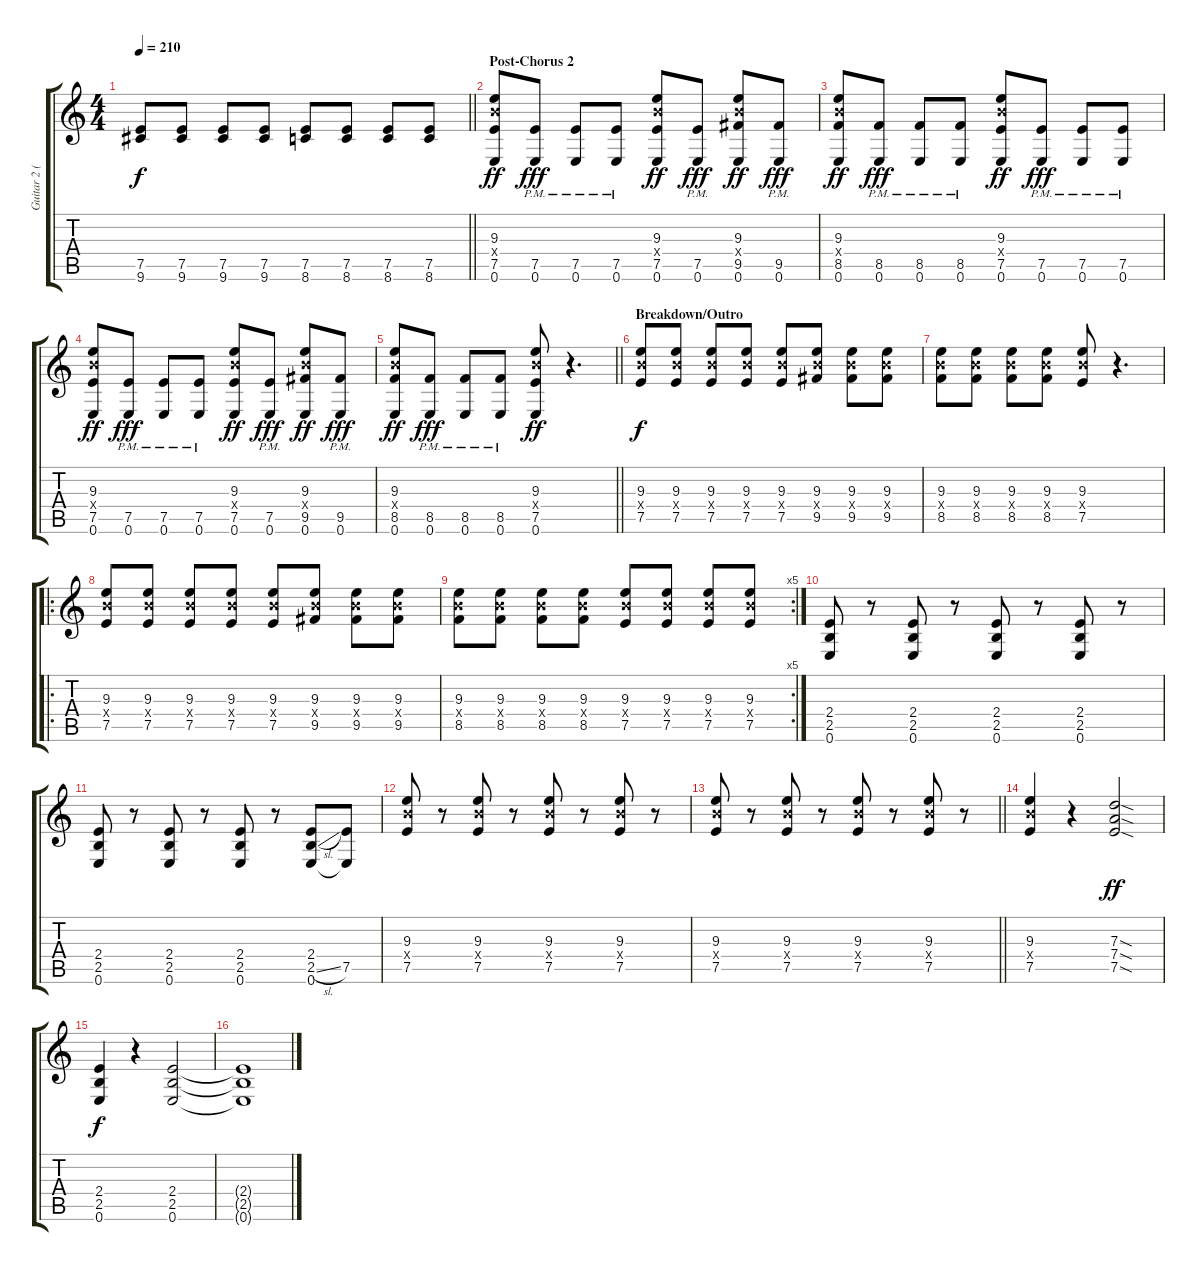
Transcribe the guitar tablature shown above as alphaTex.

\track ("Guitar 2 (Jason)" "Guitar 2 (") {instrument overdrivenguitar}
\staff {score tabs}
\tuning (E4 B3 G3 D3 A2 E2) {hide}
\ts (4 4)
\tempo 210
\clef g2
\barLineRight lightlight
\ks c
(7.5 9.6).8{dy f} (7.5 9.6).8 (7.5 9.6).8 (7.5 9.6).8 (7.5 8.6).8 (7.5 8.6).8 (7.5 8.6).8 (7.5 8.6).8 |
\section ("" "Post-Chorus 2")
(9.3 9.4{x} 7.5 0.6).8{dy ff} (7.5{pm} 0.6{pm}).8{dy fff} (7.5{pm} 0.6{pm}).8 (7.5{pm} 0.6{pm}).8 (9.3 9.4{x} 7.5 0.6).8{dy ff} (7.5{pm} 0.6{pm}).8{dy fff} (9.3 9.4{x} 9.5 0.6).8{dy ff} (9.5{pm} 0.6{pm}).8{dy fff} |
(9.3 9.4{x} 8.5 0.6).8{dy ff} (8.5{pm} 0.6{pm}).8{dy fff} (8.5{pm} 0.6{pm}).8 (8.5{pm} 0.6{pm}).8 (9.3 9.4{x} 7.5 0.6).8{dy ff} (7.5{pm} 0.6{pm}).8{dy fff} (7.5{pm} 0.6{pm}).8 (7.5{pm} 0.6{pm}).8 |
(9.3 9.4{x} 7.5 0.6).8{dy ff} (7.5{pm} 0.6{pm}).8{dy fff} (7.5{pm} 0.6{pm}).8 (7.5{pm} 0.6{pm}).8 (9.3 9.4{x} 7.5 0.6).8{dy ff} (7.5{pm} 0.6{pm}).8{dy fff} (9.3 9.4{x} 9.5 0.6).8{dy ff} (9.5{pm} 0.6{pm}).8{dy fff} |
\barLineRight lightlight
(9.3 9.4{x} 8.5 0.6).8{dy ff} (8.5{pm} 0.6{pm}).8{dy fff} (8.5{pm} 0.6{pm}).8 (8.5{pm} 0.6{pm}).8 (9.3 9.4{x} 7.5 0.6).8{dy ff} r.4{d} |
\section ("" "Breakdown/Outro")
(9.3 9.4{x} 7.5).8{dy f} (9.3 9.4{x} 7.5).8 (9.3 9.4{x} 7.5).8 (9.3 9.4{x} 7.5).8 (9.3 9.4{x} 7.5).8 (9.3 9.4{x} 9.5).8 (9.3 9.4{x} 9.5).8 (9.3 9.4{x} 9.5).8 |
(9.3 9.4{x} 8.5).8 (9.3 9.4{x} 8.5).8 (9.3 9.4{x} 8.5).8 (9.3 9.4{x} 8.5).8 (9.3 9.4{x} 7.5).8 r.4{d} |
\ro
(9.3 9.4{x} 7.5).8 (9.3 9.4{x} 7.5).8 (9.3 9.4{x} 7.5).8 (9.3 9.4{x} 7.5).8 (9.3 9.4{x} 7.5).8 (9.3 9.4{x} 9.5).8 (9.3 9.4{x} 9.5).8 (9.3 9.4{x} 9.5).8 |
\rc 5
(9.3 9.4{x} 8.5).8 (9.3 9.4{x} 8.5).8 (9.3 9.4{x} 8.5).8 (9.3 9.4{x} 8.5).8 (9.3 9.4{x} 7.5).8 (9.3 9.4{x} 7.5).8 (9.3 9.4{x} 7.5).8 (9.3 9.4{x} 7.5).8 |
(2.4 2.5 0.6).8 r.8 (2.4 2.5 0.6).8 r.8 (2.4 2.5 0.6).8 r.8 (2.4 2.5 0.6).8 r.8 |
(2.4 2.5 0.6).8 r.8 (2.4 2.5 0.6).8 r.8 (2.4 2.5 0.6).8 r.8 (2.4 2.5{sl} 0.6).8 (7.5 0.6{t}).8 |
(9.3 9.4{x} 7.5).8 r.8 (9.3 9.4{x} 7.5).8 r.8 (9.3 9.4{x} 7.5).8 r.8 (9.3 9.4{x} 7.5).8 r.8 |
\barLineRight lightlight
(9.3 9.4{x} 7.5).8 r.8 (9.3 9.4{x} 7.5).8 r.8 (9.3 9.4{x} 7.5).8 r.8 (9.3 9.4{x} 7.5).8 r.8 |
(9.3 9.4{x} 7.5).4 r.4 (7.3{sod} 7.4{sod} 7.5{sod}).2{dy ff} |
(2.4 2.5 0.6).4{dy f} r.4 (2.4 2.5 0.6).2 |
(2.4{t} 2.5{t} 0.6{t}).1
